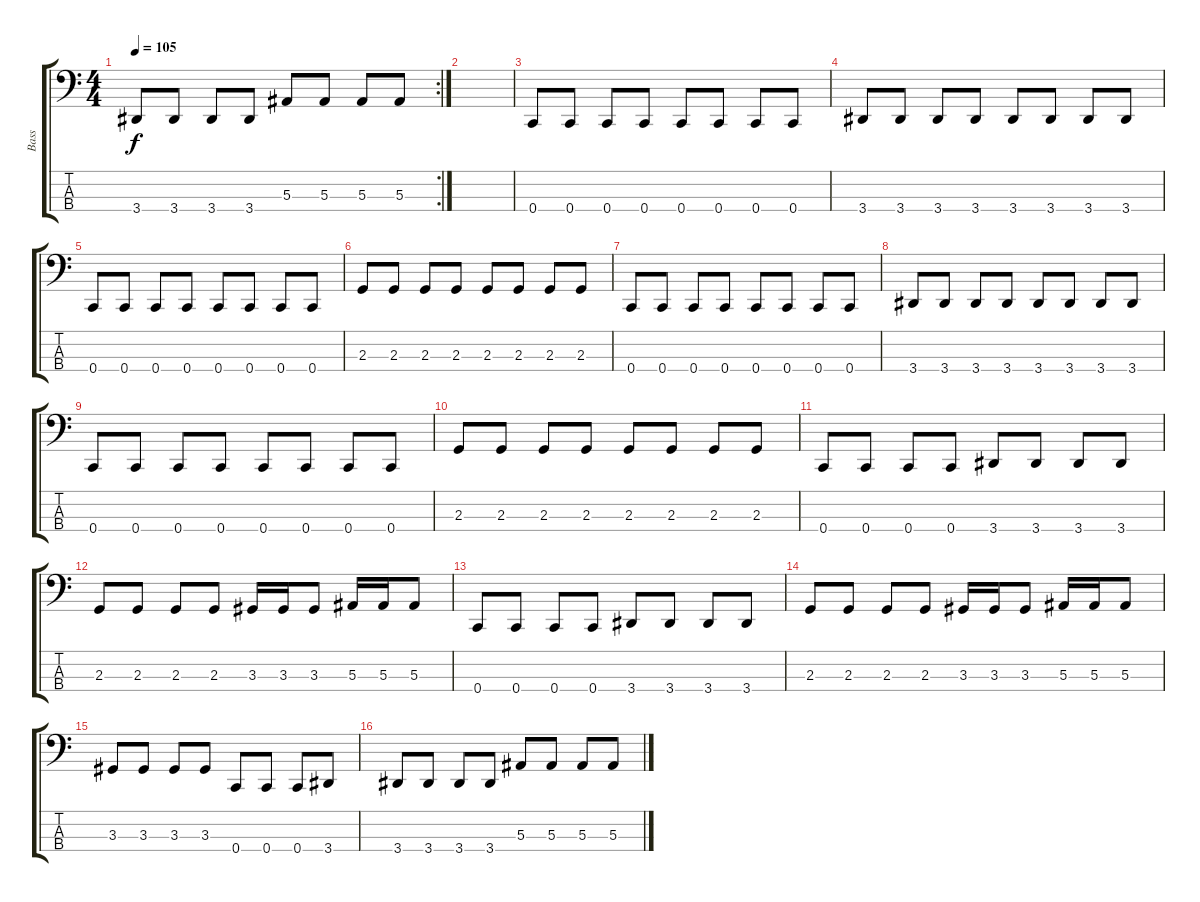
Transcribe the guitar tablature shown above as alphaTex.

\track ("Bass" "Bass") {instrument electricbassfinger}
\staff {score tabs}
\tuning (C2 A1 F1 C1) {hide}
\rc 2
\ts (4 4)
\tempo 105
\clef f4
\ks c
3.4.8{dy f} 3.4.8 3.4.8 3.4.8 5.3.8 5.3.8 5.3.8 5.3.8 |
|
0.4.8 0.4.8 0.4.8 0.4.8 0.4.8 0.4.8 0.4.8 0.4.8 |
3.4.8 3.4.8 3.4.8 3.4.8 3.4.8 3.4.8 3.4.8 3.4.8 |
0.4.8 0.4.8 0.4.8 0.4.8 0.4.8 0.4.8 0.4.8 0.4.8 |
2.3.8 2.3.8 2.3.8 2.3.8 2.3.8 2.3.8 2.3.8 2.3.8 |
0.4.8 0.4.8 0.4.8 0.4.8 0.4.8 0.4.8 0.4.8 0.4.8 |
3.4.8 3.4.8 3.4.8 3.4.8 3.4.8 3.4.8 3.4.8 3.4.8 |
0.4.8 0.4.8 0.4.8 0.4.8 0.4.8 0.4.8 0.4.8 0.4.8 |
2.3.8 2.3.8 2.3.8 2.3.8 2.3.8 2.3.8 2.3.8 2.3.8 |
0.4.8 0.4.8 0.4.8 0.4.8 3.4.8 3.4.8 3.4.8 3.4.8 |
2.3.8 2.3.8 2.3.8 2.3.8 3.3.16 3.3.16 3.3.8 5.3.16 5.3.16 5.3.8 |
0.4.8 0.4.8 0.4.8 0.4.8 3.4.8 3.4.8 3.4.8 3.4.8 |
2.3.8 2.3.8 2.3.8 2.3.8 3.3.16 3.3.16 3.3.8 5.3.16 5.3.16 5.3.8 |
3.3.8 3.3.8 3.3.8 3.3.8 0.4.8 0.4.8 0.4.8 3.4.8 |
3.4.8 3.4.8 3.4.8 3.4.8 5.3.8 5.3.8 5.3.8 5.3.8
